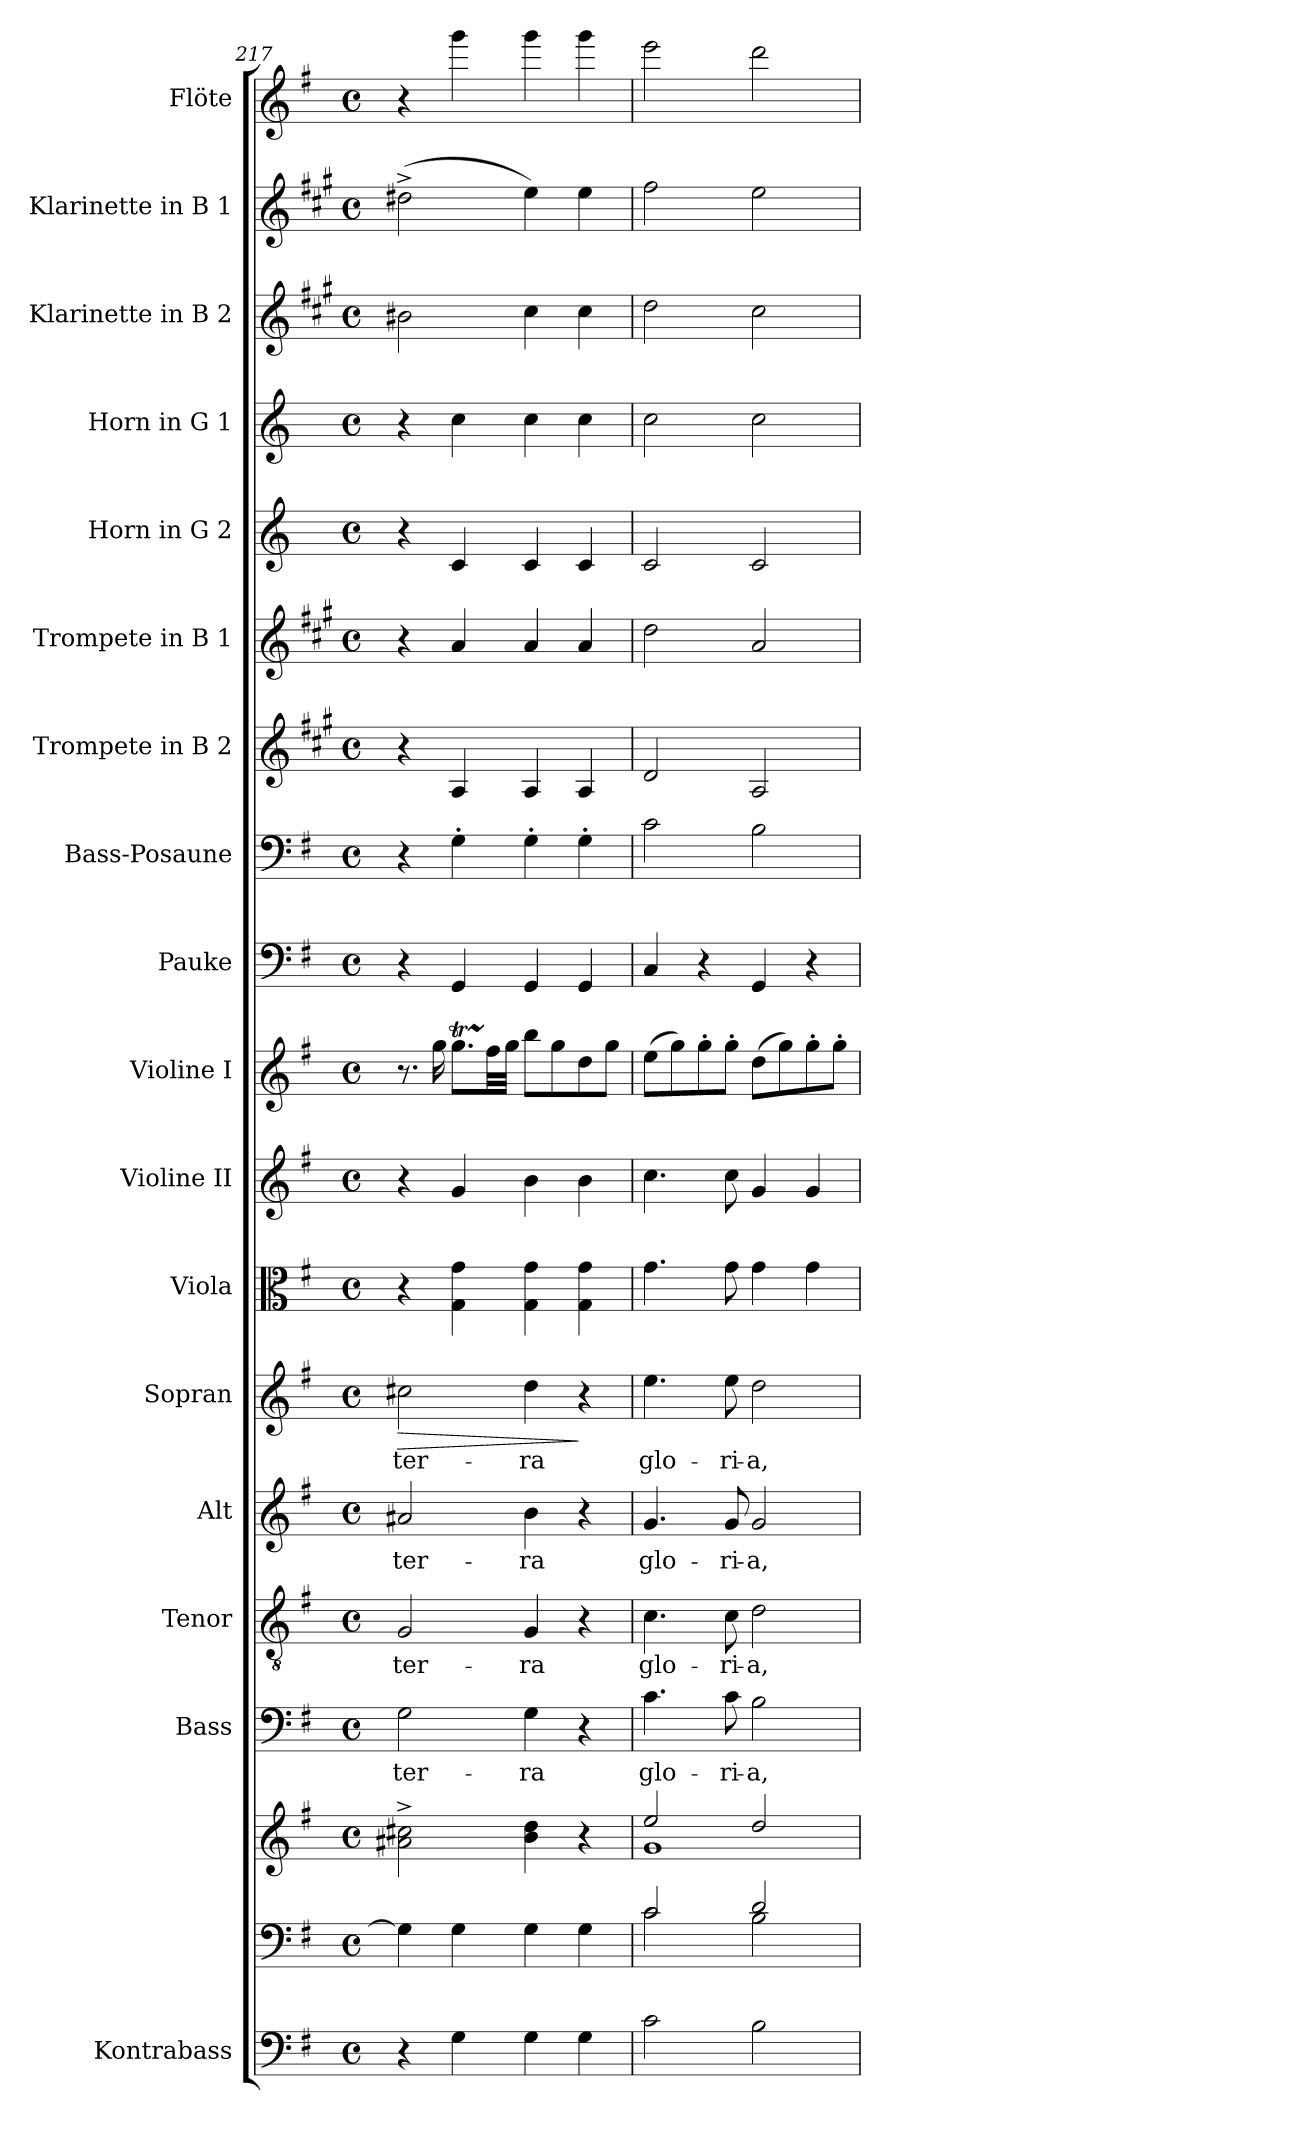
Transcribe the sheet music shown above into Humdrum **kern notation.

**kern	**kern	**kern	**kern	**text	**kern	**text	**kern	**text	**kern	**text	**dynam	**kern	**kern	**kern	**kern	**kern	**kern	**kern	**kern	**kern	**kern	**kern	**kern
*part18	*part17	*part17	*part16	*part16	*part15	*part15	*part14	*part14	*part13	*part13	*part13	*part12	*part11	*part10	*part9	*part8	*part7	*part6	*part5	*part4	*part3	*part2	*part1
*staff19	*staff18	*staff17	*staff16	*staff16	*staff15	*staff15	*staff14	*staff14	*staff13	*staff13	*staff13	*staff12	*staff11	*staff10	*staff9	*staff8	*staff7	*staff6	*staff5	*staff4	*staff3	*staff2	*staff1
*I"Kontrabass	*	*	*I"Bass	*	*I"Tenor	*	*I"Alt	*	*I"Sopran	*	*	*I"Viola	*I"Violine II	*I"Violine I	*I"Pauke	*I"Bass-Posaune	*I"Trompete in B 2	*I"Trompete in B 1	*I"Horn in G 2	*I"Horn in G 1	*I"Klarinette in B 2	*I"Klarinette in B 1	*I"Flöte
*I'Kb.	*	*	*I'B	*	*I'T	*	*I'A	*	*I'S	*	*	*I'Vla.	*I'Vl. II	*I'Vl. I	*I'Pk.	*I'B. Pos.	*	*	*I'Hrn. 2	*I'Hrn. 1	*	*	*I'Fl.
*clefF4	*clefF4	*clefG2	*clefF4	*	*clefGv2	*	*clefG2	*	*clefG2	*	*	*clefC3	*clefG2	*clefG2	*clefF4	*clefF4	*clefG2	*clefG2	*clefG2	*clefG2	*clefG2	*clefG2	*clefG2
*ITrd7c12	*	*	*	*	*	*	*	*	*	*	*	*	*	*	*	*	*ITrd1c2	*ITrd1c2	*ITrd3c5	*ITrd3c5	*ITrd1c2	*ITrd1c2	*
*k[f#]	*k[f#]	*k[f#]	*k[f#]	*	*k[f#]	*	*k[f#]	*	*k[f#]	*	*	*k[f#]	*k[f#]	*k[f#]	*k[f#]	*k[f#]	*k[f#]	*k[f#]	*k[f#]	*k[f#]	*k[f#]	*k[f#]	*k[f#]
*G:	*G:	*G:	*G:	*	*G:	*	*G:	*	*G:	*	*	*G:	*G:	*G:	*G:	*G:	*G:	*G:	*G:	*G:	*G:	*G:	*G:
*M4/4	*M4/4	*M4/4	*M4/4	*	*M4/4	*	*M4/4	*	*M4/4	*	*	*M4/4	*M4/4	*M4/4	*M4/4	*M4/4	*M4/4	*M4/4	*M4/4	*M4/4	*M4/4	*M4/4	*M4/4
*met(c)	*met(c)	*met(c)	*met(c)	*	*met(c)	*	*met(c)	*	*met(c)	*	*	*met(c)	*met(c)	*met(c)	*met(c)	*met(c)	*met(c)	*met(c)	*met(c)	*met(c)	*met(c)	*met(c)	*met(c)
=217	=217	=217	=217	=217	=217	=217	=217	=217	=217	=217	=217	=217	=217	=217	=217	=217	=217	=217	=217	=217	=217	=217	=217
!	!	!	!	!LO:LY:b	!	!LO:LY:b	!	!LO:LY:b	!	!LO:LY:b	!LO:HP:b	!	!	!	!	!	!	!	!	!	!	!	!
4r	4G\]	2a#X\^> 2cc#X\^>	2G\	ter-	2G/	ter-	2a#X/	ter-	2cc#X\	ter-	>	4r	4r	8.r	4r	4r	4r	4r	4r	4r	2a#X\	(>2cc#X^>\	4r
.	.	.	.	.	.	.	.	.	.	.	.	.	.	16gg\	.	.	.	.	.	.	.	.	.
4GG\	4G\	.	.	.	.	.	.	.	.	.	.	4G\ 4g\	4g/	8.ggTT\L	4GG/	4G'>\	4G/	4g/	4G/	4g\	.	.	4ggg\
.	.	.	.	.	.	.	.	.	.	.	.	.	.	32ff#\LL	.	.	.	.	.	.	.	.	.
.	.	.	.	.	.	.	.	.	.	.	.	.	.	32gg\JJJ	.	.	.	.	.	.	.	.	.
!	!	!	!	!LO:LY:b	!	!LO:LY:b	!	!LO:LY:b	!	!LO:LY:b	!	!	!	!	!	!	!	!	!	!	!	!	!
4GG\	4G\	4b\ 4dd\	4G\	-ra	4G/	-ra	4b\	-ra	4dd\	-ra	.	4G\ 4g\	4b\	8bb\L	4GG/	4G'>\	4G/	4g/	4G/	4g\	4b\	4dd\)	4ggg\
.	.	.	.	.	.	.	.	.	.	.	.	.	.	8gg\	.	.	.	.	.	.	.	.	.
4GG\	4G\	4r	4r	.	4r	.	4r	.	4r	.	]	4G\ 4g\	4b\	8dd\	4GG/	4G'>\	4G/	4g/	4G/	4g\	4b\	4dd\	4ggg\
.	.	.	.	.	.	.	.	.	.	.	.	.	.	8gg\J	.	.	.	.	.	.	.	.	.
=218	=218	=218	=218	=218	=218	=218	=218	=218	=218	=218	=218	=218	=218	=218	=218	=218	=218	=218	=218	=218	=218	=218	=218
*	*^	*^	*	*	*	*	*	*	*	*	*	*	*	*	*	*	*	*	*	*	*	*	*
!	!	!	!	!	!	!LO:LY:b	!	!LO:LY:b	!	!LO:LY:b	!	!LO:LY:b	!	!	!	!	!	!	!	!	!	!	!	!	!
2C\	2c/	2c\	2ee/	1g	4.c\	glo-	4.c\	glo-	4.g/	glo-	4.ee\	glo-	.	4.g\	4.cc\	(>8ee\L	4C/	2c\	2c/	2cc\	2G/	2g\	2cc\	2ee\	2eee\
.	.	.	.	.	.	.	.	.	.	.	.	.	.	.	.	8gg\)	.	.	.	.	.	.	.	.	.
.	.	.	.	.	.	.	.	.	.	.	.	.	.	.	.	8gg'>\	4r	.	.	.	.	.	.	.	.
!	!	!	!	!	!	!LO:LY:b	!	!LO:LY:b	!	!LO:LY:b	!	!LO:LY:b	!	!	!	!	!	!	!	!	!	!	!	!	!
.	.	.	.	.	8c\	-ri-	8c\	-ri-	8g/	-ri-	8ee\	-ri-	.	8g\	8cc\	8gg'>\J	.	.	.	.	.	.	.	.	.
!	!	!	!	!	!	!LO:LY:b	!	!LO:LY:b	!	!LO:LY:b	!	!LO:LY:b	!	!	!	!	!	!	!	!	!	!	!	!	!
2BB\	2d/	2B\	2dd/	.	2B\	-a,	2d\	-a,	2g/	-a,	2dd\	-a,	.	4g\	4g/	(>8dd\L	4GG/	2B\	2G/	2g/	2G/	2g\	2b\	2dd\	2ddd\
.	.	.	.	.	.	.	.	.	.	.	.	.	.	.	.	8gg\)	.	.	.	.	.	.	.	.	.
.	.	.	.	.	.	.	.	.	.	.	.	.	.	4g\	4g/	8gg'>\	4r	.	.	.	.	.	.	.	.
.	.	.	.	.	.	.	.	.	.	.	.	.	.	.	.	8gg'>\J	.	.	.	.	.	.	.	.	.
*	*v	*v	*	*	*	*	*	*	*	*	*	*	*	*	*	*	*	*	*	*	*	*	*	*	*
*	*	*v	*v	*	*	*	*	*	*	*	*	*	*	*	*	*	*	*	*	*	*	*	*	*
=	=	=	=	=	=	=	=	=	=	=	=	=	=	=	=	=	=	=	=	=	=	=	=
*-	*-	*-	*-	*-	*-	*-	*-	*-	*-	*-	*-	*-	*-	*-	*-	*-	*-	*-	*-	*-	*-	*-	*-
